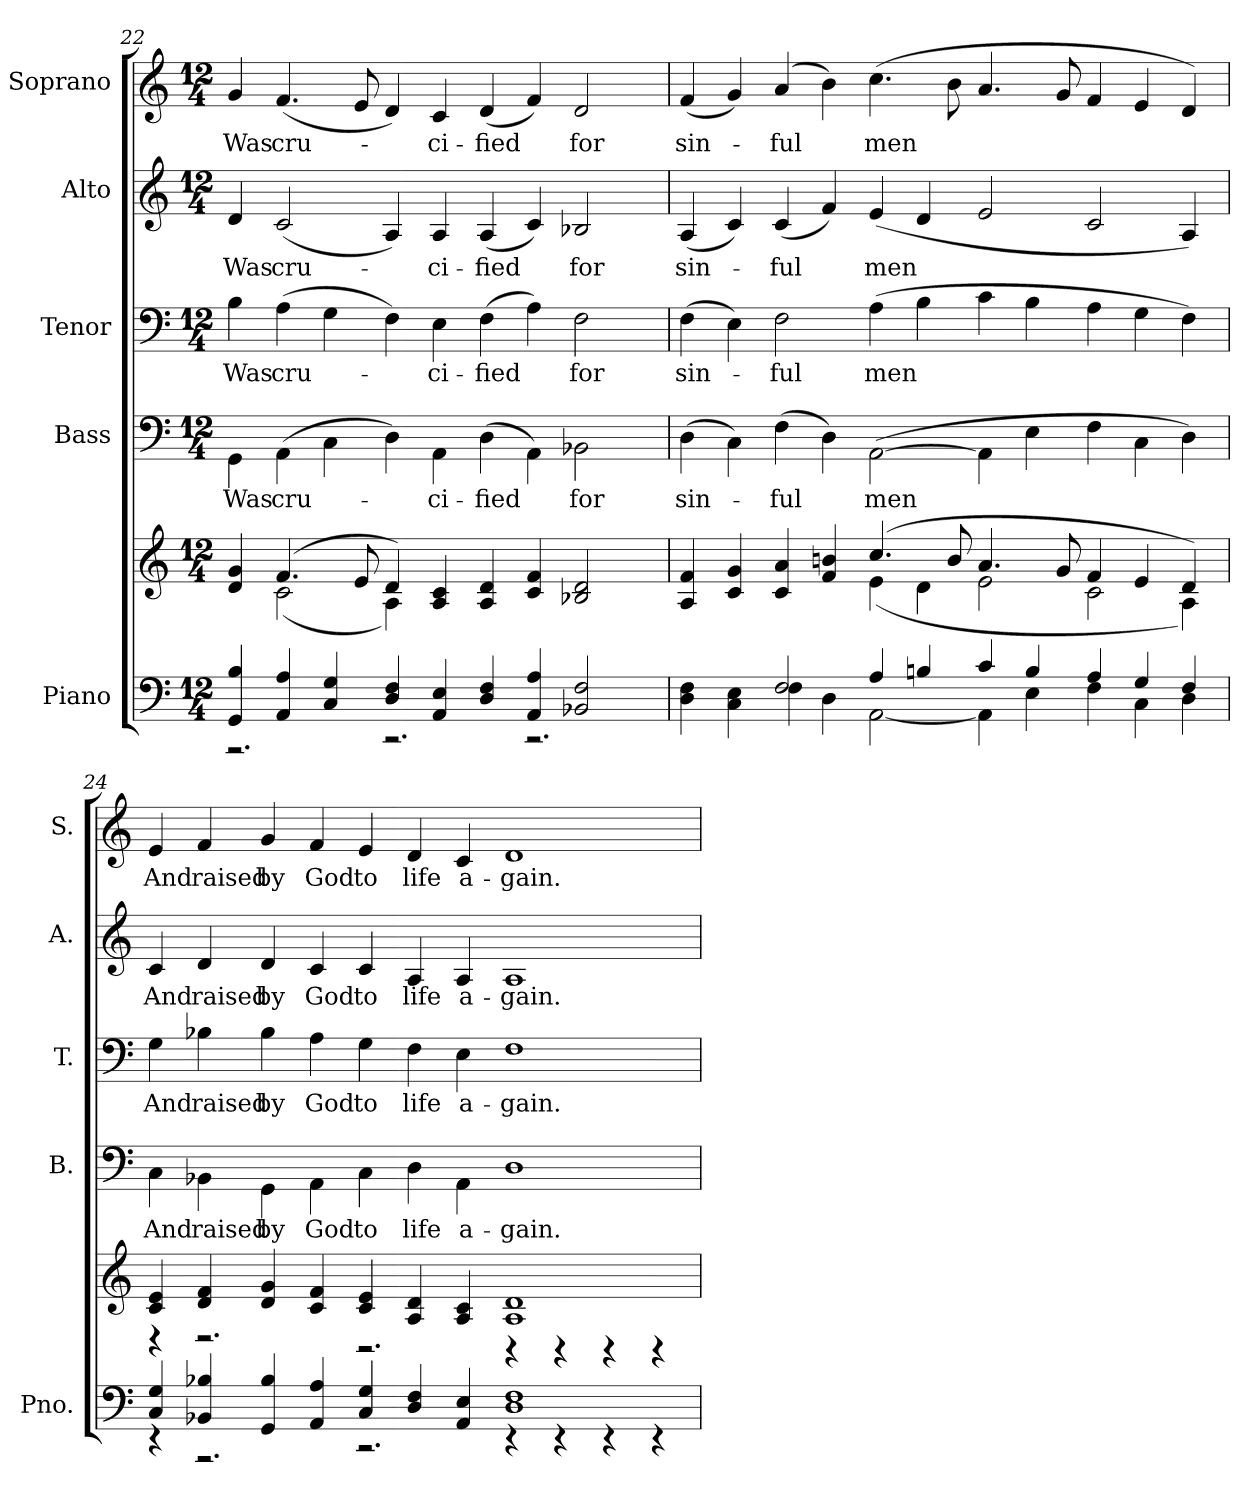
**kern	**kern	**kern	**text	**kern	**text	**kern	**text	**kern	**text
*part5	*part5	*part4	*part4	*part3	*part3	*part2	*part2	*part1	*part1
*staff6	*staff5	*staff4	*staff4	*staff3	*staff3	*staff2	*staff2	*staff1	*staff1
*I"Piano	*	*I"Bass	*	*I"Tenor	*	*I"Alto	*	*I"Soprano	*
*I'Pno.	*	*I'B.	*	*I'T.	*	*I'A.	*	*I'S.	*
!!LO:PB:g=z
*clefF4	*clefG2	*clefF4	*	*clefF4	*	*clefG2	*	*clefG2	*
*k[]	*k[]	*k[]	*	*k[]	*	*k[]	*	*k[]	*
*C:	*C:	*C:	*	*C:	*	*C:	*	*C:	*
*M12/4	*M12/4	*M12/4	*	*M12/4	*	*M12/4	*	*M12/4	*
=22	=22	=22	=22	=22	=22	=22	=22	=22	=22
*^	*^	*	*	*	*	*	*	*	*
!	!	!	!	!	!LO:LY:b:color=#000000	!	!	!	!	!	!
!	!	!	!	!	!	!	!LO:LY:b:color=#000000	!	!	!	!
!	!	!	!	!	!	!	!	!	!LO:LY:b:color=#000000	!	!
!	!	!	!	!	!	!	!	!	!	!	!LO:LY:b:color=#000000
4GGi/ 4Bi	2.r	4di/ 4gi	4ryy	4GGi\	Was	4Bi\	Was	4di/	Was	4gi/	Was
!	!	!	!	!	!LO:LY:b:color=#000000	!	!	!	!	!	!
!	!	!	!	!	!	!	!LO:LY:b:color=#000000	!	!	!	!
!	!	!	!	!	!	!	!	!	!LO:LY:b:color=#000000	!	!
!	!	!	!	!	!	!	!	!	!	!	!LO:LY:b:color=#000000
4AAi/ 4Ai	.	(4.fi/	(2ci\	(4AAi\	cru-	(4Ai\	cru-	(2ci/	cru-	(4.fi/	cru-
4Ci/ 4Gi	.	.	.	4Ci\	.	4Gi\	.	.	.	.	.
.	.	8ei/	.	.	.	.	.	.	.	8ei/	.
4Di/ 4Fi	2.r	4di/)	4Ai\)	4Di\)	.	4Fi\)	.	4Ai/)	.	4di/)	.
!	!	!	!	!	!LO:LY:b:color=#000000	!	!	!	!	!	!
!	!	!	!	!	!	!	!LO:LY:b:color=#000000	!	!	!	!
!	!	!	!	!	!	!	!	!	!LO:LY:b:color=#000000	!	!
!	!	!	!	!	!	!	!	!	!	!	!LO:LY:b:color=#000000
4AAi/ 4Ei	.	4Ai/ 4ci	1ryy	4AAi\	-ci-	4Ei\	-ci-	4Ai/	-ci-	4ci/	-ci-
!	!	!	!	!	!LO:LY:b:color=#000000	!	!	!	!	!	!
!	!	!	!	!	!	!	!LO:LY:b:color=#000000	!	!	!	!
!	!	!	!	!	!	!	!	!	!LO:LY:b:color=#000000	!	!
!	!	!	!	!	!	!	!	!	!	!	!LO:LY:b:color=#000000
4Di/ 4Fi	.	((4Ai/ 4di	.	(4Di\	-fied	(4Fi\	-fied	(4Ai/	-fied	(4di/	-fied
4AAi/ 4Ai	2.r	4ci/ 4fi	.	4AAi\)	.	4Ai\)	.	4ci/)	.	4fi/)	.
!	!	!	!	!	!LO:LY:b:color=#000000	!	!	!	!	!	!
!	!	!	!	!	!	!	!LO:LY:b:color=#000000	!	!	!	!
!	!	!	!	!	!	!	!	!	!LO:LY:b:color=#000000	!	!
!	!	!	!	!	!	!	!	!	!	!	!LO:LY:b:color=#000000
2BB-Xi/ 2Fi	.	2B-Xi/ 2di	.	2BB-Xi\	for	2Fi\	for	2B-Xi/	for	2di/	for
.	.	.	4ryy	.	.	.	.	.	.	.	.
!!LO:PB:g=z
=23	=23	=23	=23	=23	=23	=23	=23	=23	=23	=23	=23
!	!	!	!	!	!LO:LY:b:color=#000000	!	!	!	!	!	!
!	!	!	!	!	!	!	!LO:LY:b:color=#000000	!	!	!	!
!	!	!	!	!	!	!	!	!	!LO:LY:b:color=#000000	!	!
!	!	!	!	!	!	!	!	!	!	!	!LO:LY:b:color=#000000
4Di\ 4Fi	2ryy	((4Ai/ 4fi	2ryy	(4Di\	sin-	(4Fi\	sin-	(4Ai/	sin-	(4fi/	sin-
4Ci\ 4Ei	.	4ci/ 4gi	.	4Ci\)	.	4Ei\)	.	4ci/)	.	4gi/)	.
!	!	!	!	!	!LO:LY:b:color=#000000	!	!	!	!	!	!
!	!	!	!	!	!	!	!LO:LY:b:color=#000000	!	!	!	!
!	!	!	!	!	!	!	!	!	!LO:LY:b:color=#000000	!	!
!	!	!	!	!	!	!	!	!	!	!	!LO:LY:b:color=#000000
2Fi/	4Fi\	((4ci/ 4ai	2ryy	(4Fi\	-ful	2Fi\	-ful	(4ci/	-ful	(4ai/	-ful
.	4Di\	4fi/ 4bni	.	4Di\)	.	.	.	4fi/)	.	4bi\)	.
!	!	!	!	!	!LO:LY:b:color=#000000	!	!	!	!	!	!
!	!	!	!	!	!	!	!LO:LY:b:color=#000000	!	!	!	!
!	!	!	!	!	!	!	!	!	!LO:LY:b:color=#000000	!	!
!	!	!	!	!	!	!	!	!	!	!	!LO:LY:b:color=#000000
4Ai/	[<2AAi\	(4.cci/	(4ei\	([>2AAi\	men	(4Ai\	men	(4ei/	men	(4.cci\	men
4Bni/	.	.	4di\	.	.	4Bi\	.	4di/	.	.	.
.	.	8bi/	.	.	.	.	.	.	.	8bi\	.
4ci/	4AAi\]	4.ai/	2ei\	4AAi\]	.	4ci\	.	2ei/	.	4.ai/	.
4Bi/	4Ei\	.	.	4Ei\	.	4Bi\	.	.	.	.	.
.	.	8gi/	.	.	.	.	.	.	.	8gi/	.
4Ai/	4Fi\	4fi/	2ci\	4Fi\	.	4Ai\	.	2ci/	.	4fi/	.
4Gi/	4Ci\	4ei/	.	4Ci\	.	4Gi\	.	.	.	4ei/	.
4Fi/	4Di\	4di/)	4Ai\)	4Di\)	.	4Fi\)	.	4Ai/)	.	4di/)	.
!!LO:PB:g=z
=24	=24	=24	=24	=24	=24	=24	=24	=24	=24	=24	=24
!	!	!	!	!	!LO:LY:b:color=#000000	!	!	!	!	!	!
!	!	!	!	!	!	!	!LO:LY:b:color=#000000	!	!	!	!
!	!	!	!	!	!	!	!	!	!LO:LY:b:color=#000000	!	!
!	!	!	!	!	!	!	!	!	!	!	!LO:LY:b:color=#000000
4Ci/ 4Gi	4r	4ci/ 4ei	4r	4Ci\	And	4Gi\	And	4ci/	And	4ei/	And
!	!	!	!	!	!LO:LY:b:color=#000000	!	!	!	!	!	!
!	!	!	!	!	!	!	!LO:LY:b:color=#000000	!	!	!	!
!	!	!	!	!	!	!	!	!	!LO:LY:b:color=#000000	!	!
!	!	!	!	!	!	!	!	!	!	!	!LO:LY:b:color=#000000
4BB-Xi/ 4B-Xi	2.r	4di/ 4fi	2.r	4BB-Xi\	raised	4B-Xi\	raised	4di/	raised	4fi/	raised
!	!	!	!	!	!LO:LY:b:color=#000000	!	!	!	!	!	!
!	!	!	!	!	!	!	!LO:LY:b:color=#000000	!	!	!	!
!	!	!	!	!	!	!	!	!	!LO:LY:b:color=#000000	!	!
!	!	!	!	!	!	!	!	!	!	!	!LO:LY:b:color=#000000
4GGi/ 4B-i	.	4di/ 4gi	.	4GGi\	by	4B-i\	by	4di/	by	4gi/	by
!	!	!	!	!	!LO:LY:b:color=#000000	!	!	!	!	!	!
!	!	!	!	!	!	!	!LO:LY:b:color=#000000	!	!	!	!
!	!	!	!	!	!	!	!	!	!LO:LY:b:color=#000000	!	!
!	!	!	!	!	!	!	!	!	!	!	!LO:LY:b:color=#000000
4AAi/ 4Ai	.	4ci/ 4fi	.	4AAi\	God	4Ai\	God	4ci/	God	4fi/	God
!	!	!	!	!	!LO:LY:b:color=#000000	!	!	!	!	!	!
!	!	!	!	!	!	!	!LO:LY:b:color=#000000	!	!	!	!
!	!	!	!	!	!	!	!	!	!LO:LY:b:color=#000000	!	!
!	!	!	!	!	!	!	!	!	!	!	!LO:LY:b:color=#000000
4Ci/ 4Gi	2.r	4ci/ 4ei	2.r	4Ci\	to	4Gi\	to	4ci/	to	4ei/	to
!	!	!	!	!	!LO:LY:b:color=#000000	!	!	!	!	!	!
!	!	!	!	!	!	!	!LO:LY:b:color=#000000	!	!	!	!
!	!	!	!	!	!	!	!	!	!LO:LY:b:color=#000000	!	!
!	!	!	!	!	!	!	!	!	!	!	!LO:LY:b:color=#000000
4Di/ 4Fi	.	4Ai/ 4di	.	4Di\	life	4Fi\	life	4Ai/	life	4di/	life
!	!	!	!	!	!LO:LY:b:color=#000000	!	!	!	!	!	!
!	!	!	!	!	!	!	!LO:LY:b:color=#000000	!	!	!	!
!	!	!	!	!	!	!	!	!	!LO:LY:b:color=#000000	!	!
!	!	!	!	!	!	!	!	!	!	!	!LO:LY:b:color=#000000
4AAi/ 4Ei	.	4Ai/ 4ci	.	4AAi\	a-	4Ei\	a-	4Ai/	a-	4ci/	a-
!	!	!	!	!	!LO:LY:b:color=#000000	!	!	!	!	!	!
!	!	!	!	!	!	!	!LO:LY:b:color=#000000	!	!	!	!
!	!	!	!	!	!	!	!	!	!LO:LY:b:color=#000000	!	!
!	!	!	!	!	!	!	!	!	!	!	!LO:LY:b:color=#000000
1Di 1Fi	4r	1Ai 1di	4r	1Di	-gain.	1Fi	-gain.	1Ai	-gain.	1di	-gain.
.	4r	.	4r	.	.	.	.	.	.	.	.
.	4r	.	4r	.	.	.	.	.	.	.	.
.	4r	.	4r	.	.	.	.	.	.	.	.
*v	*v	*	*	*	*	*	*	*	*	*	*
*	*v	*v	*	*	*	*	*	*	*	*
=	=	=	=	=	=	=	=	=	=
*-	*-	*-	*-	*-	*-	*-	*-	*-	*-
